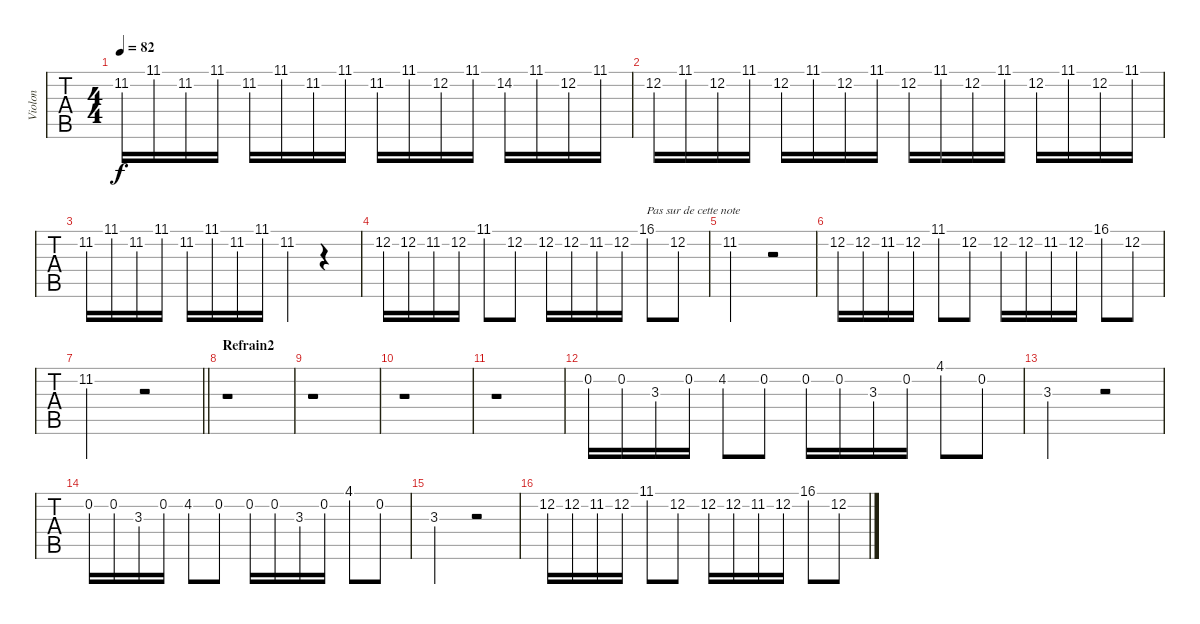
\track ("Violon" "Violon") {instrument violin}
\staff {tabs}
\tuning (E4 B3 G3 D3 A2 E2) {hide}
\ts (4 4)
\tempo 82
\clef g2
\ks c
11.2.16{dy f} 11.1.16 11.2.16 11.1.16 11.2.16 11.1.16 11.2.16 11.1.16 11.2.16 11.1.16 12.2.16 11.1.16 14.2.16 11.1.16 12.2.16 11.1.16 |
12.2.16 11.1.16 12.2.16 11.1.16 12.2.16 11.1.16 12.2.16 11.1.16 12.2.16 11.1.16 12.2.16 11.1.16 12.2.16 11.1.16 12.2.16 11.1.16 |
11.2.16 11.1.16 11.2.16 11.1.16 11.2.16 11.1.16 11.2.16 11.1.16 11.2.4 r.4 |
12.2.16 12.2.16 11.2.16 12.2.16 11.1{st}.8 12.2{st}.8 12.2.16 12.2.16 11.2.16 12.2.16 16.1{st}.8{txt "Pas sur de cette note"} 12.2{st}.8 |
11.2.2 r.2 |
12.2.16 12.2.16 11.2.16 12.2.16 11.1{st}.8 12.2{st}.8 12.2.16 12.2.16 11.2.16 12.2.16 16.1{st}.8 12.2{st}.8 |
\barLineRight lightlight
11.2.2 r.2 |
\section ("" "Refrain2")
r.1 |
r.1 |
r.1 |
r.1 |
0.2.16 0.2.16 3.3.16 0.2.16 4.2{st}.8 0.2{st}.8 0.2.16 0.2.16 3.3.16 0.2.16 4.1{st}.8 0.2{st}.8 |
3.3.2 r.2 |
0.2.16 0.2.16 3.3.16 0.2.16 4.2{st}.8 0.2{st}.8 0.2.16 0.2.16 3.3.16 0.2.16 4.1{st}.8 0.2{st}.8 |
3.3.2 r.2 |
12.2.16 12.2.16 11.2.16 12.2.16 11.1{st}.8 12.2{st}.8 12.2.16 12.2.16 11.2.16 12.2.16 16.1{st}.8 12.2{st}.8
